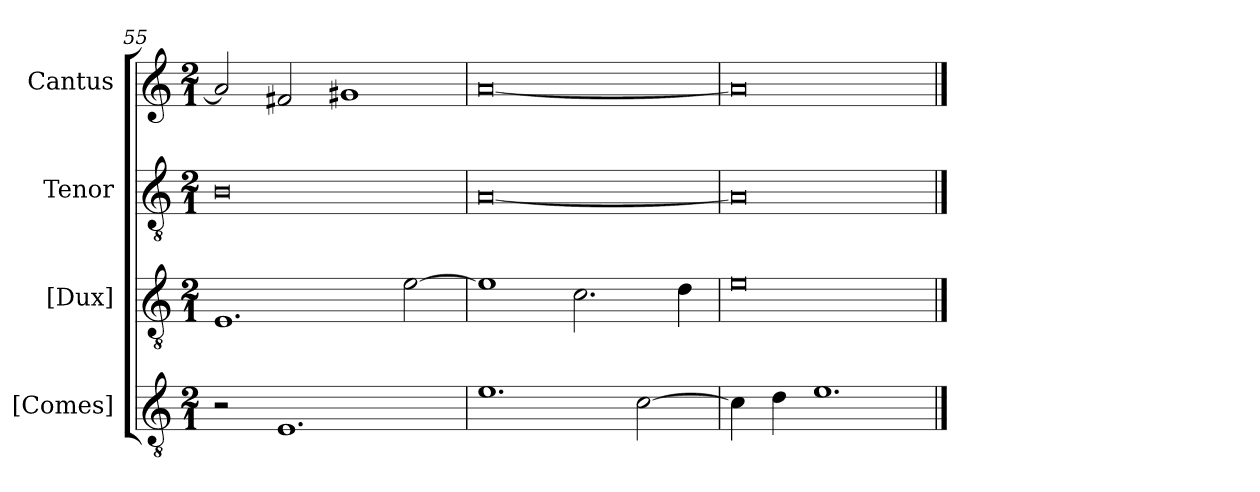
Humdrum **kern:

**kern	**kern	**kern	**kern
*part4	*part3	*part2	*part1
*staff4	*staff3	*staff2	*staff1
*I"[Comes]	*I"[Dux]	*I"Tenor	*I"Cantus
*I'Co	*I'Dx	*I'T	*I'Cn
*clefGv2	*clefGv2	*clefGv2	*clefG2
*k[]	*k[]	*k[]	*k[]
*M2/1	*M2/1	*M2/1	*M2/1
=55	=55	=55	=55
2r	1.E	0B	2a/]
1.E	.	.	2f#X/
.	.	.	1g#X
.	[2e\	.	.
=56	=56	=56	=56
1.e	1e]	[0A	[0a
.	2.c\	.	.
[2c\	.	.	.
.	4d\	.	.
=57	=57	=57	=57
4c\]	0e	0A]	0a]
4d\	.	.	.
1.e	.	.	.
==	==	==	==
*-	*-	*-	*-
